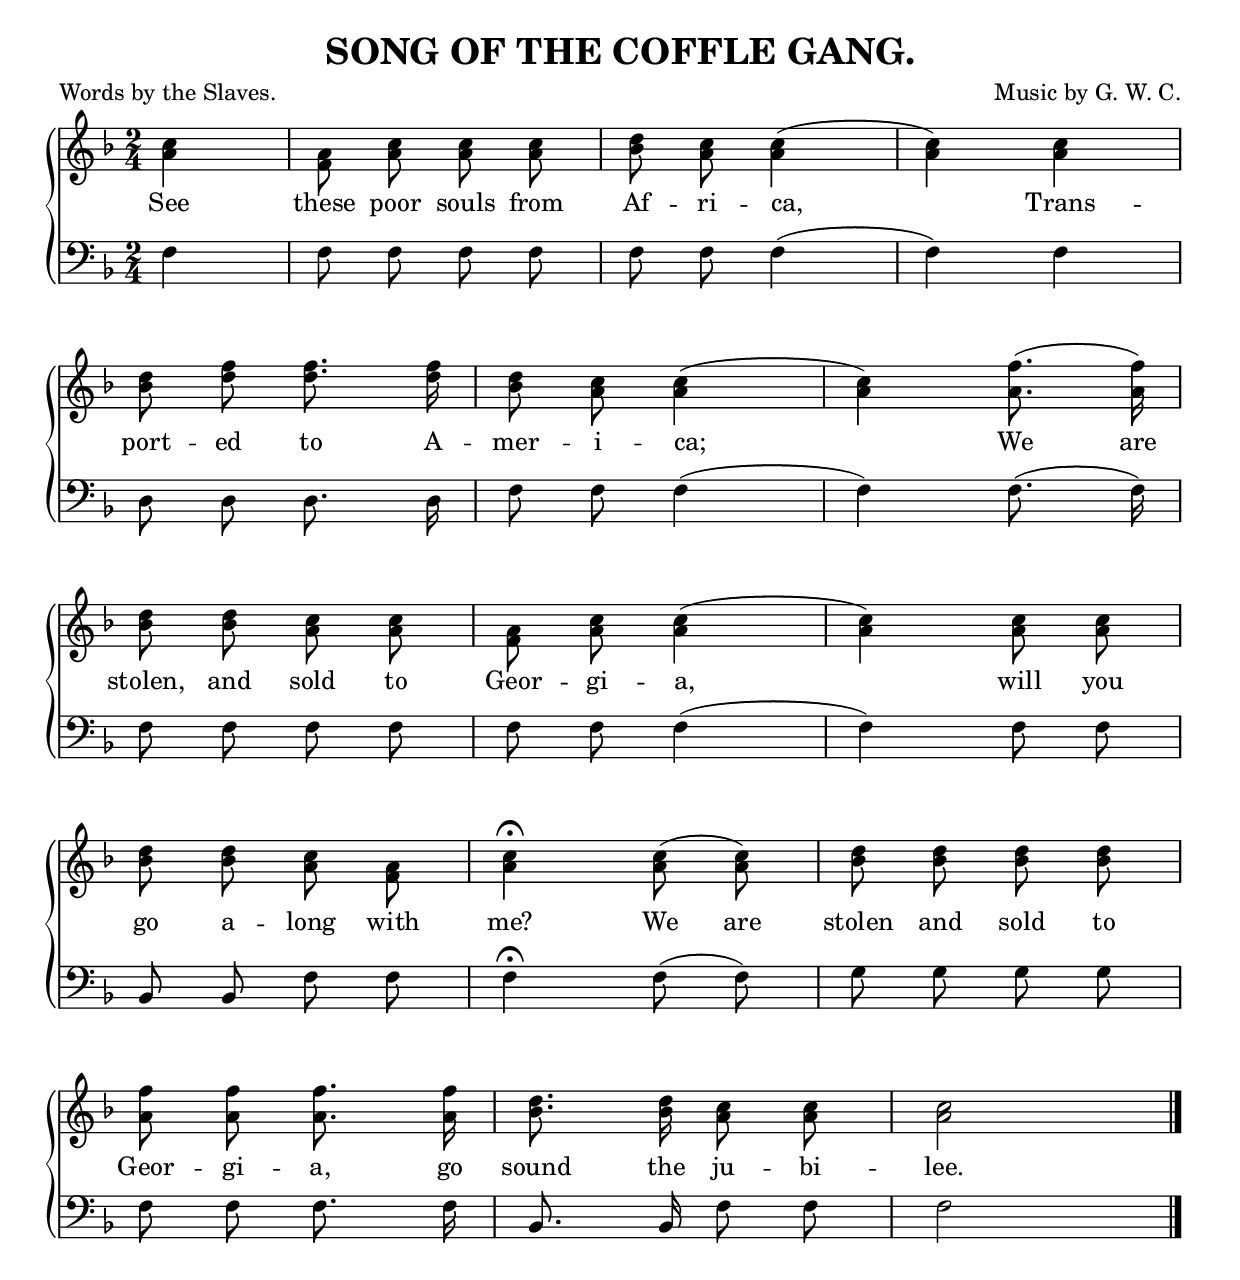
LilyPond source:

\version "2.10"
\include "english.ly"

\header {
  title = "SONG OF THE COFFLE GANG."
  poet = "Words by the Slaves."
  composer = "Music by G. W. C."
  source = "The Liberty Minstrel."
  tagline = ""
}

words = \lyricmode {

  See these poor souls from Af -- ri -- ca, Trans --
  port -- ed to A -- mer -- i -- ca; \set ignoreMelismata = ##t We \unset ignoreMelismata are
  stolen, and sold to Geor -- gi -- a, will you
  go a -- long with me? \set ignoreMelismata = ##t We \unset ignoreMelismata are  stolen and sold to
  Geor -- gi -- a, go sound the ju -- bi -- lee.
}

treble =  \relative c' {
  \clef treble
  \key f \major
  \time 2/4
  \autoBeamOff
  \override Staff.TimeSignature #'style = #'()
  \stemDown

  \partial 4 <a' c>4 |
      <f a>8 <a c> <a c> <a c> |
      <bf d> <a c> <a c>4( |
      <a c>) <a c> |

  \break    
  <bf d>8 <d f> <d f>8. <d f>16 |
      <bf d>8 <a c> <a c>4( |
      <a c>) <a f'>8.( <a f'>16) |

  \break
  <bf d>8 <bf d> <a c> <a c> |
      <f a> <a c> <a c>4( |
      <a c>) <a c>8 <a c> |

  \break    
  <bf d>8 <bf d> <a c> <f a> |
      <a c>4\fermata <a c>8( <a c>) |
      <bf d> <bf d> <bf d> <bf d> |
      
  \break    
  <a f'>8 <a f'> <a f'>8. <a f'>16 |
      <bf d>8. <bf d>16 <a c>8 <a c> |
      <a c>2 \bar "|."    
}

bass =  \relative c {
  \clef bass
  \key f \major
  \time 2/4
  \override Staff.TimeSignature #'style = #'()
  \autoBeamOff

  \partial 4 f4 |
  f8 f f f |
      f f f4( |
      f) f |

  d8 d d8. d16 |
      f8 f f4( |
      f) f8.( f16) |

  f8 f f f |
      f f f4( |
      f) f8 f |

  bf,8 bf f' f |
      f4\fermata f8( f) |
      g g g g
  
  f8 f f8. f16 |
      bf,8. bf16 f'8 f |
      f2 \bar "|."
} 

\score { 
  \new ChoirStaff \with{systemStartDelimiter = #'SystemStartBrace }	
   <<
     \new Staff = "upper"  \new Voice = "treble" { \treble }
     \new Lyrics \lyricsto "treble" { \words }
     \new Staff = "lower"  \new Voice = "bass" { \bass }
   >>
   

\layout {
	indent=0
	\context { \Staff \override Rest #'style = #'classical }
	\context { \Score \remove "Bar_number_engraver" }
	  }
	  
\midi { \context { \Score tempoWholesPerMinute = #(ly:make-moment 120 4 ) }}    
   }

